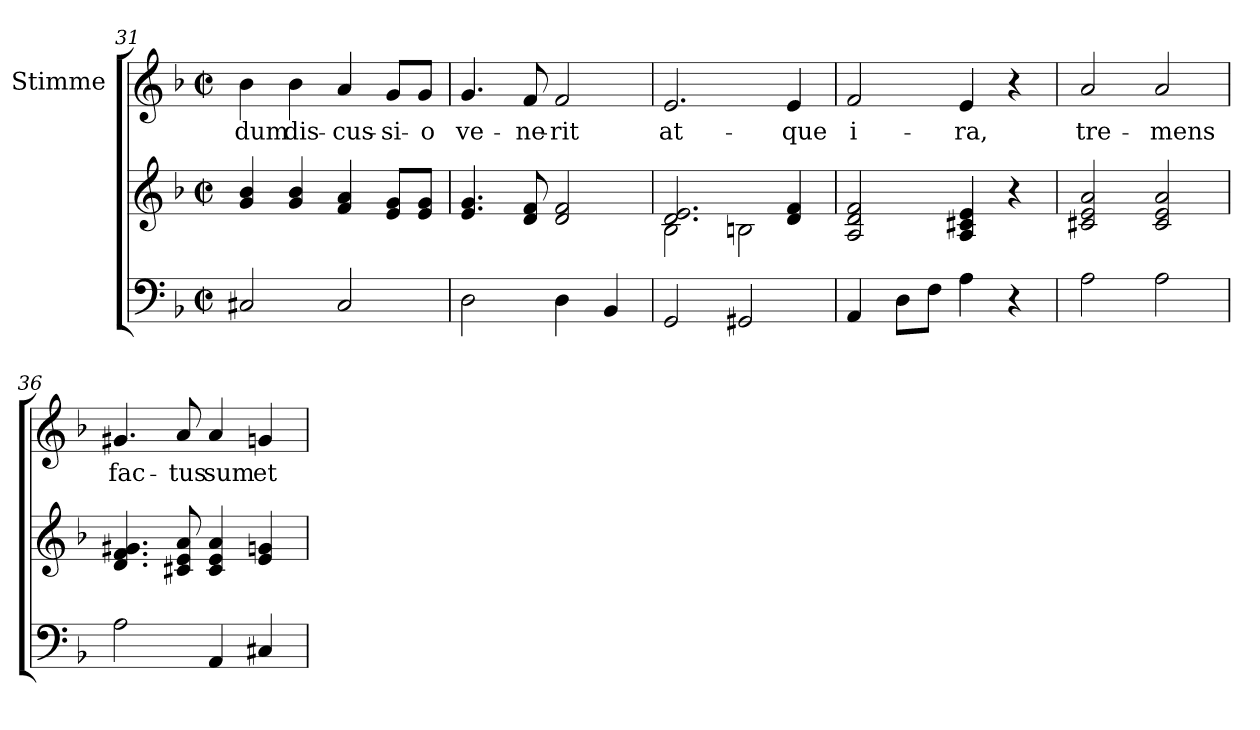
**kern	**kern	**kern	**text
*part2	*part2	*part1	*part1
*staff3	*staff2	*staff1	*staff1
*	*	*I"Stimme	*
*clefF4	*clefG2	*clefG2	*
*k[b-]	*k[b-]	*k[b-]	*
*F:	*F:	*F:	*
*M2/2	*M2/2	*M2/2	*
*met(c|)	*met(c|)	*met(c|)	*
=31	=31	=31	=31
!	!	!	!LO:LY:b
2C#X/	4g/ 4b-/	4b-\	dum
!	!	!	!LO:LY:b
.	4g/ 4b-/	4b-\	dis-
!	!	!	!LO:LY:b
2C#/	4f/ 4a/	4a/	-cus-
!	!	!	!LO:LY:b
.	8e/ 8g/L	8g/L	-si-
!	!	!	!LO:LY:b
.	8e/ 8g/J	8g/J	-o
=32	=32	=32	=32
!	!	!	!LO:LY:b
2D\	4.e/ 4.g/	4.g/	ve-
!	!	!	!LO:LY:b
.	8d/ 8f/	8f/	-ne-
!	!	!	!LO:LY:b
4D\	2d/ 2f/	2f/	-rit
4BB-/	.	.	.
!!LO:LB:g=z
=33	=33	=33	=33
*	*^	*	*
!	!	!	!	!LO:LY:b
2GG/	2.d/ 2.e/	2B-\	2.e/	at-
2GG#X/	.	2Bn\	.	.
!	!	!	!	!LO:LY:b
.	4d/ 4f/	.	4e/	-que
*	*v	*v	*	*
=34	=34	=34	=34
!	!	!	!LO:LY:b
4AA/	2A/ 2d/ 2f/	2f/	i-
8D\L	.	.	.
8F\J	.	.	.
!	!	!	!LO:LY:b
4A\	4A/ 4c#X/ 4e/	4e/	-ra,
4r	4r	4r	.
=35	=35	=35	=35
!	!	!	!LO:LY:b
2A\	2c#X/ 2e/ 2a/	2a/	tre-
!	!	!	!LO:LY:b
2A\	2c#/ 2e/ 2a/	2a/	-mens
=36	=36	=36	=36
!	!	!	!LO:LY:b
2A\	4.d/ 4.f/ 4.g#X/	4.g#X/	fac-
!	!	!	!LO:LY:b
.	8c#X/ 8e/ 8a/	8a/	-tus
!	!	!	!LO:LY:b
4AA/	4c#/ 4e/ 4a/	4a/	sum
!	!	!	!LO:LY:b
4C#X/	4e/ 4gn/	4gn/	et
=	=	=	=
*-	*-	*-	*-
